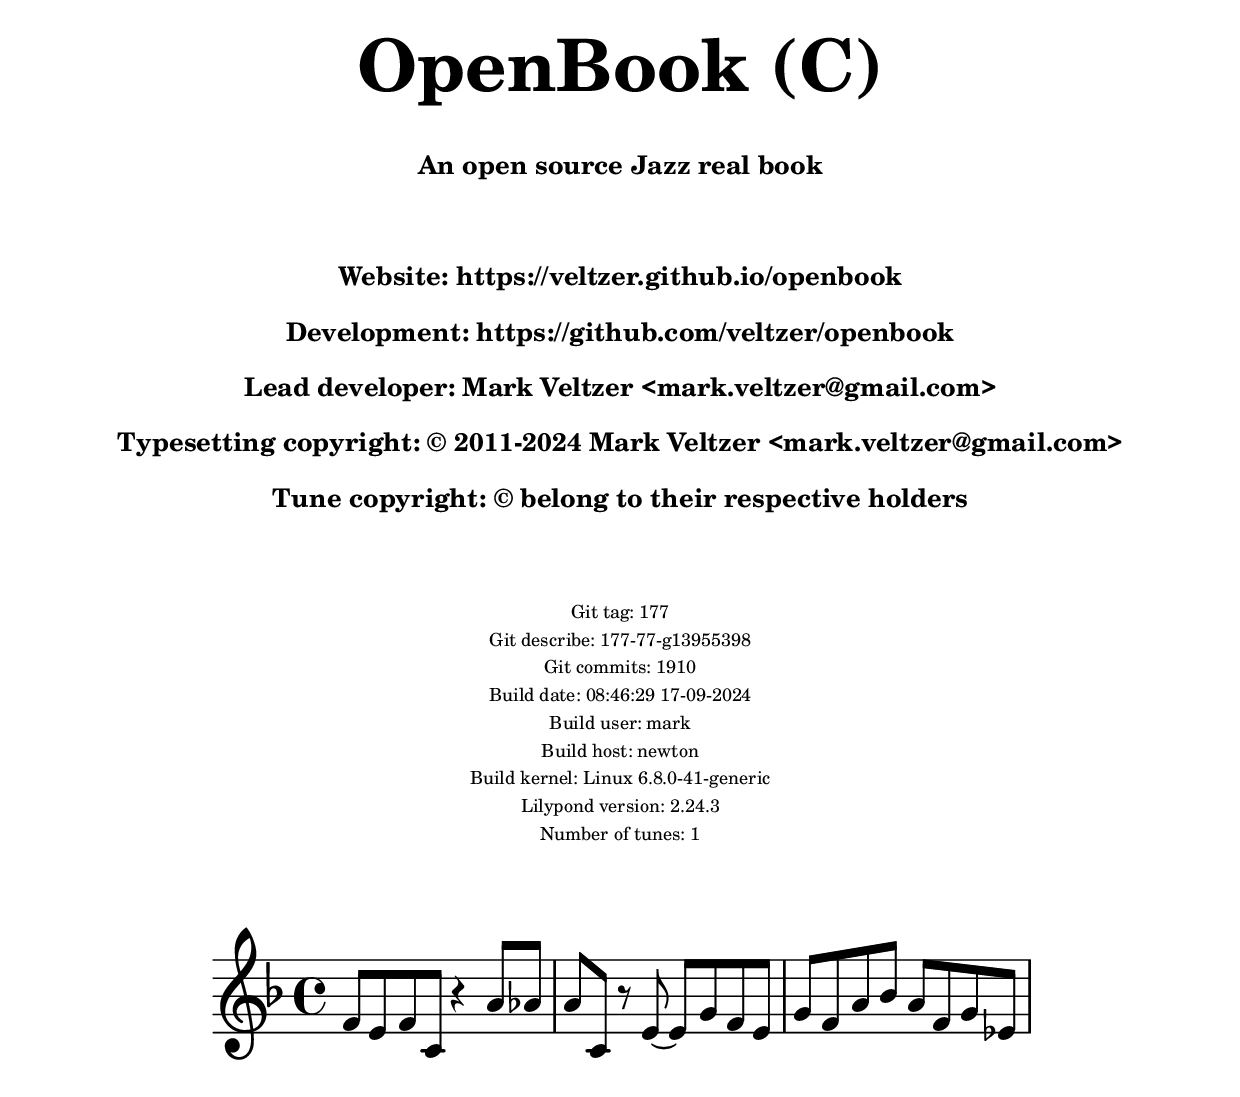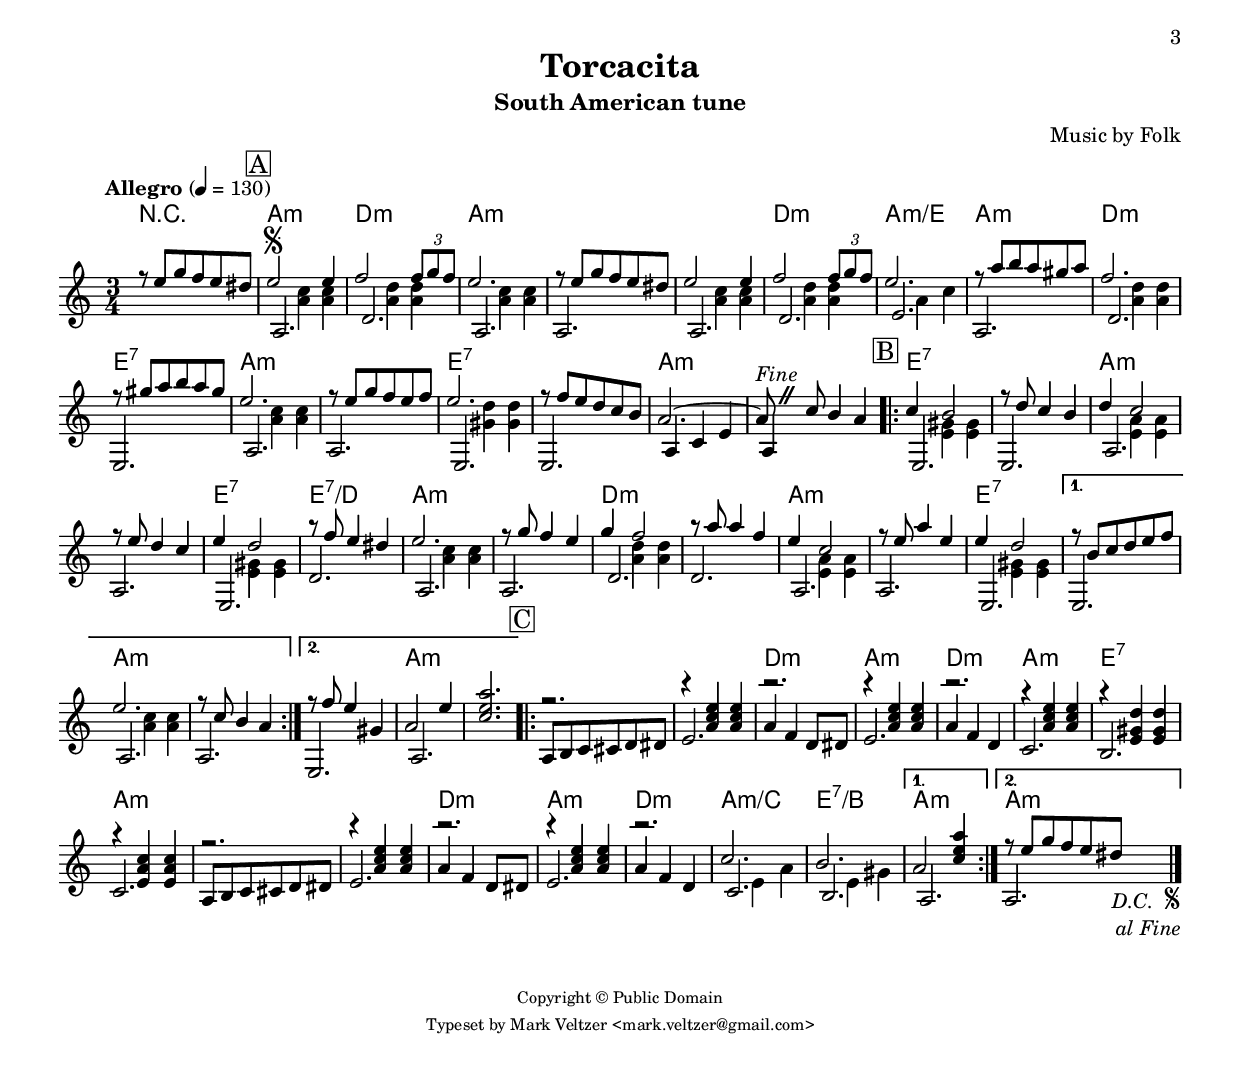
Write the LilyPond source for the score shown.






% lets emit the definitions

% end verbatim - this comment is a hack to prevent texinfo.tex
% from choking on non-European UTF-8 subsets

% this version tag will keep me compiling only on this version of lilypond.
%=====================================================================

\version "2.24.3"

% lets define a variable to hold the formatted build date (man 3 strftime):
%date=#(strftime "%T %d-%m-%Y" (localtime (current-time)))
%lilypond_version=#(lilypond-version)

% setting instruments for midi generation (bah - this doesn't work...)
%=====================================================================
%\set ChordNames.midiInstrument = #"acoustic grand"
%\set Staff.midiInstrument = #"flute"
%\set PianoStaff.instrumentName = #"acoustic grand"
% do not show chords unless they change...
%\set chordChanges = ##t

% number of staffs per page (this does not work because of my breaks)
%\paper {
%	system-count = #7
%}

\paper {
	% reduce spaces between systems and the bottom (taken from the lilypond
	% documentation and found the relevant variable)
	% the result of this is that I can fit 8 single staffs in one page
	% which is ideal for Jazz (think 32 bar divided into 8 lines of 4 bars each...).
	% I should really only apply this thing for Jazz tunes but that is a TODO item.
	% default is 4\mm - 3 already causes 8 staffs to take 2 pages
	between-system-padding = 2\mm
	% default is 20\mm
	% between-system-space = 16\mm
	% ragged-last-bottom = ##f
	% ragged-bottom = ##f

	% make lilypond increase the distance of the footer from the bottom of the page
	% it seems that if you don't do something like this you're going to have
	% a real problem seeing the footer in postscript printing....
	%bottom-margin = 2.5\cm

	% from /usr/share/lilypond/2.12.3/ly/titling-init.ly
	% to stop lilypond from printing footers...
	oddFooterMarkup = \markup {}

	% prevent lilypond from printing the headers...

	scoreTitleMarkup = \markup {}
	bookTitleMarkup = \markup {}
}
\layout {
	% don't have the first line indented
	indent = 0.0 \cm
	% don't know what this is (taken from Laurent Martelli...)
	%textheight = 1.5\cm

	\context {
		\Score
		% change the size of the text fonts
		%\override LyricText #'font-family = #'typewriter
		\override LyricText #'font-size = #'-2

		% set the style of the chords to Jazz - I don't see this making any effect
		\override ChordName #'style = #'jazz
		%\override ChordName #'word-space = #2

		% set the chord size and font
		%\override ChordName #'font-series = #'bold
		%\override ChordName #'font-family = #'roman
		%\override ChordName #'font-size = #-1

		% don't show bar numbers (for jazz it makes it too cluttery)
		\remove "Bar_number_engraver"
	}
}
% reduce the font size (taken from the lilypond info documentation, default is 20)
#(set-global-staff-size 17.82)

% There is no need to set the paper size to a4 since it is the default.
% make lilypond use paper of size a4 (Is this the default ?!?)
%#(set-default-paper-size "a4")
%)

% Don't have textedit:// links for every note in the pdf file.
% This reduces the size of the pdf by a lot
\pointAndClickOff

% chord related matters
myChordDefinitions={
	<c ees ges bes des' fes' aes'>-\markup \super {7alt}
	<c e g bes f'>-\markup \super {7sus}
	<c e g bes d f'>-\markup \super {9sus}
	<c e g f'>-\markup \super {sus}
	<c ees ges bes>-\markup { "m" \super { "7 " \flat "5" } }
	<c ees ges beses>-\markup { "dim" \super { "7" } }
	<c ees ges>-\markup { "dim" }
	%<c e g b>-\markup { "maj7" }
	<c e gis bes d'>-\markup { \super { "9 " \sharp "5" } }
	<c e g bes d' a'>-\markup \super {13}
	<c e g bes d' fis'>-\markup { \super { "9 " \sharp "11" } }
}
myChordExceptions=#(append
	(sequential-music-to-chord-exceptions myChordDefinitions #t)
	ignatzekExceptions
)

% some macros to be reused all over
% =====================================================================
myBreak=\break
% do line breaks really matter?
myEndLine=\break
%myEndLine={}
myEndLineVoltaNotLast={}
myEndLineVoltaLast=\break
myEndLineVolta=\break
partBar=\bar "||"
endBar=\bar "|."
startBar=\bar ".|"
startRepeat=\bar "|:"
endRepeat=\bar ":|"
startTune={}
endTune=\bar "|."
myFakeEndLine={}
mySegno=\mark \markup { \musicglyph #"scripts.segno" }
myCoda=\mark \markup { \musicglyph #"scripts.coda" }

% some functions to be reused all over
% =====================================================================
% A wrapper for section markers that allows us to control their formatting

% You can have a circle instead of a box using:
% \mark \markup { \circle #mark }
myMark =
#(define-music-function
	(parser location mark)
	(markup?)
	#{
	\mark \markup { \box #mark }
	#})
myWordMark =
#(define-music-function
	(parser location mark)
	(markup?)
	#{
	\mark \markup { \box #mark }
	#})
% grace that does appoggiatura
%\grace $notes
myGrace = #(define-music-function (parser location notes) (ly:music?) #{ \appoggiatura $notes #})
% grace that does nothing
%myGrace = #(define-music-function (parser location notes) (ly:music?) #{ #})

% this is a macro that * really * breaks lines. You don't really need this since a regular \break will work
% AS LONG AS you have the '\remove Bar_engraver' enabled...
hardBreak={ \bar "" \break }
% a macro to make vertical space
verticalSpace=\markup { \null }

% macros to help in parenthesizing chords
% see the playground area for openbook and http://lilypond.1069038.n5.nabble.com/Parenthesizing-chord-names-td44370.html
#(define (left-parenthesis-ignatzek-chord-names in-pitches bass inversion context) (markup #:line ("(" (ignatzek-chord-names in-pitches bass inversion context))))
#(define (right-parenthesis-ignatzek-chord-names in-pitches bass inversion context) (markup #:line ((ignatzek-chord-names in-pitches bass inversion context) ")")))
#(define (parenthesis-ignatzek-chord-names in-pitches bass inversion context) (markup #:line ("(" (ignatzek-chord-names in-pitches bass inversion context) ")")))
LPC = { \once \set chordNameFunction = #left-parenthesis-ignatzek-chord-names }
RPC = { \once \set chordNameFunction = #right-parenthesis-ignatzek-chord-names }
OPC = { \once \set chordNameFunction = #parenthesis-ignatzek-chord-names }

% some macros for marking parts of jazz tunes
% =====================================================================
startSong={}
% If we want endings of parts to be denoted by anything we need
% to find a smarter function that this since this will tend
% to make other things disapper (repeat markings etc)
%endSong=\bar "|."
endSong={}
startPart={}
% If we want endings of parts to be denoted by anything we need
% to find a smarter function that this since this will tend
% to make other things disapper (repeat markings etc)
% endPart=\bar "||"
endPart={}
startChords={
	% this causes chords that do not change to disappear...
	\set chordChanges = ##t
	% use my own chord exceptions
	\set chordNameExceptions = #myChordExceptions
}
endChords={}


% lets always include guitar definitions
\include "predefined-guitar-fretboards.ly"

% book header
%\book {
	% this is the title page
	\bookpart {
		\markup {
			\column {
				\null
				\null
				\null
				\null
				\null
				\null
				\null
				\null
				\null
				\null
				\fill-line { \fontsize #11 \bold "OpenBook (C)"}
				\null
				\null
				\fill-line { \larger \larger \bold "An open source Jazz real book" }
				\null
				\null
				\null
				\fill-line {
					\huge \bold \concat {
						"Website: "
						\with-url #"https://veltzer.github.io/openbook" https://veltzer.github.io/openbook
					}
				}
				\null
				\fill-line {
					\huge \bold \concat {
						"Development: "
						\with-url #"https://github.com/veltzer/openbook" https://github.com/veltzer/openbook
					}
				}
				\null
				\fill-line {
					\huge \bold \concat {
						"Lead developer: Mark Veltzer "
						"<" \with-url #"mailto:mark.veltzer@gmail.com" mark.veltzer@gmail.com ">"
					}
				}
				\null
				\fill-line {
					\huge \bold \concat {
						"Typesetting copyright: © 2011-"
						2024
						" Mark Veltzer "
						"<" \with-url #"mailto:mark.veltzer@gmail.com" mark.veltzer@gmail.com ">"
					}
				}
				\null
				\fill-line { \huge \bold "Tune copyright: © belong to their respective holders" }
				\null
				\null
				\null
				\fill-line { \small "Git tag: 177" }
				\fill-line { \small "Git describe: 177-77-g13955398" }
				\fill-line { \small "Git commits: 1910" }
				\fill-line { \small "Build date: 08:46:29 17-09-2024" }
				\fill-line { \small "Build user: mark" }
				\fill-line { \small "Build host: newton" }
				\fill-line { \small "Build kernel: Linux 6.8.0-41-generic" }
				\fill-line { \small "Lilypond version: 2.24.3" }
				\fill-line { \small "Number of tunes: 1" }
				\null
				\null
				\null
			}
		}
		\score {
			<<
				\new Staff="Melody" {
					\new Voice="Voice"
					\relative c' {
						\time 4/4
						\key f \major
						\set fontSize = #-3
						f8 e f c r4 a'8 aes | a c, r e~ e g f e | g f a bes a f g ees
					}
				}
			>>
			\layout {
				#(layout-set-staff-size 35)
				indent = 2.6\cm
			}
		}
	}

\markuplist \table-of-contents
\pageBreak

% from here everything needs to go into a loop

% include anything the user wants before the bookpart starts



PartChords=\chordmode {
	\startSong
	\startChords

	% there is no need to worry about which instrument plays the chords
	% since they will not be heard...

	r2. |

	a:m | d:m | a2.*2:m | \myFakeEndLine
	a2.:m | d:m | a:m/e | a:m | \myFakeEndLine
	d:m | e:7 | a2.*2:m | \myFakeEndLine
	e:7 | a:m | \myFakeEndLine

	\repeat volta 2 {
		e2.*2:7 | a:m | \myFakeEndLine
		e2.:7 | e:7/d | a2.*2:m | \myFakeEndLine
		d:m | a:m | \myFakeEndLine
		e2.:7 |
	} \alternative {
		{ e2.:7 | a2.*2:m | }
		{ e2.:7 | a2.*2:m | }
	} \myFakeEndLine

	\repeat volta 2 {
		a2.*2:m | d2.:m | a:m | \myFakeEndLine
		d:m | a:m | e:7 | a:m | \myFakeEndLine
		a2.*2:m | d2.:m | a:m | \myFakeEndLine
		d:m | a:m/c | e:7/b |
	} \alternative {
		{ a:m | }
		{ a:m | }
	} \myFakeEndLine

	\endChords
	\endSong
}

PartHighVoice=\relative c' {

	\tempo "Allegro" 4 = 130
	\time 3/4
	\key c \major

	% this is to let lily know that this is voice one
	\voiceOne

	r8 e' g f e dis |

	\myMark "A"
	e2\segno e4 | f2 \tuplet 3/2 {f8 g f} | e2. | r8 e g f e dis | \myFakeEndLine
	e2 e4 | f2 \tuplet 3/2 {f8 g f} | e2. | r8 a b a gis a | \myFakeEndLine
	f2. | r8 gis a b a gis | e2. | r8 e g f e f | \myFakeEndLine
	e2. | r8 f e d c b | a2. ~ | a8-\markup { \italic "Fine" }
	\override BreathingSign.text = \markup {
		\musicglyph #"scripts.caesura.straight"
	}
	\breathe
	c b4 a | \myFakeEndLine

	\myMark "B"
	\repeat volta 2 {
		c4 b2 | r8 d c4 b | d c2 | r8 e d4 c | \myFakeEndLine
		e d2 | r8 f e4 dis | e2. | r8 g f4 e | \myFakeEndLine
		g f2 | r8 a a4 f | e c2 | r8 e a4 e | \myFakeEndLine
		e d2 |
	} \alternative {
		{ r8 b c d e f | e2. | r8 c b4 a | }
		{ r8 f' e4 gis, | a2 e'4 | <c e a>2. | }
	} \myFakeEndLine

	\myMark "C"
	\repeat volta 2 {
		r2. | r4 <a c e> <a c e> | r2. | r4 <a c e> <a c e> | \myFakeEndLine
		r2. | r4 <a c e> <a c e> | r4 <e gis d'> <e gis d'> | r4 <e a c> <e a c> | \myFakeEndLine
		r2. | r4 <a c e> <a c e> | r2. | r4 <a c e> <a c e> | \myFakeEndLine
		r2. | c | b |
	} \alternative {
		{ a2 <c e a>4 | }
		{ r8 e g f e dis_\markup {
			\center-column {
				\line
				{ \italic "D.C. "
				\tiny \raise #1
				\musicglyph #"scripts.segno"
				}
				\italic " al Fine"
			}
		} | }
	} \myFakeEndLine

	\endTune
}

PartMidVoice=\relative c' {
	\time 3/4

	% this is to let lily know that this is voice one
	\voiceTwo

	s2. |

	s4 <a' c> <a c> | s <a d> <a d> | s <a c> <a c> | s2. |
	s4 <a c> <a c> | s <a d> <a d> | s a c | s2. |
	s4 <a d> <a d> | s2. | s4 <a c> <a c> | s2. |
	s4 <gis d'> <gis d'> | s2. | s | s |

	\repeat volta 2 {
		s4 <e gis> <e gis> | s2. | s4 <e a> <e a> | s2. |
		s4 <e gis> <e gis> | s2. | s4 <a c> <a c> | s2. |
		s4 <a d> <a d> | s2. | s4 <e a> <e a> | s2. |
		s4 <e gis> <e gis> |
	} \alternative {
		{ s2. | s4 <a c> <a c> | s2. | }
		{ s2. | s2. | s2. | }
	}

	\repeat volta 2 {
		s2. | s2. | s2. | s2. |
		s2. | s2. | s2. | s2. |
		s2. | s2. | s2. | s2. |
		s2. | s4 e a | s e gis |
	} \alternative {
		{ s2. | }
		{ s2. | }
	}
}

PartLowVoice=\relative c' {
	\time 3/4

	% this is to let lily know that this is voice one
	\voiceThree

	s2. |

	a2. | d | a | a |
	a | d | e | a, |
	d | e, | a | a |
	e | e | a4 c e | a, s s |

	\repeat volta 2 {
		e2. | e | a | a |
		e | d' | a | a |
		d | d | a | a |
		e |
	} \alternative {
		{ e | a | a | }
		{ e | a | s | }
	}

	\repeat volta 2 {
		a8 b c cis d dis | e2. | a4 f d8 dis | e2. |
		a4 f d | c2. | b | c |
		a8 b c cis d dis | e2. | a4 f d8 dis | e2. |
		a4 f d | c2. | b |
	} \alternative {
		{ a | }
		{ a | }
	}
}



\bookpart {

% this causes the variables to be defined...











% now play with the variables that depend on language



% calculate the tag line


% calculate the typesetby




\tocItem \markup "Torcacita / Folk"





% taken from "/usr/share/lilypond/2.12.3/ly/titling-init.ly"
\markup {
	\column {
		\override #'(baseline-skip . 3.5)
		\column {
			\huge \larger \bold
			\fill-line { \larger "Torcacita" }
			\fill-line { \large \smaller \bold \larger "South American tune" }
			\fill-line {
				""
				"Music by Folk"
			}
			\fill-line {
				""
			}
		}
	}
}
\noPageBreak






% score for printing
\score {
	<<
		\new ChordNames="Partchords" \PartChords
		\new Staff="Melody" <<
			\new Voice="highvoice" \PartHighVoice
			\new Voice="midvoice" \PartMidVoice
			\new Voice="lowvoice" \PartLowVoice
		>>
	>>
	\layout {
	}
}


\noPageBreak
\markup \column {
	% just a little space
	\null
	\fill-line {
		\smaller \smaller { "Copyright © Public Domain" }
	}
	\fill-line {
		\smaller \smaller { "Typeset by Mark Veltzer <mark.veltzer@gmail.com>" }
	}
}



}


% book footer
%}
